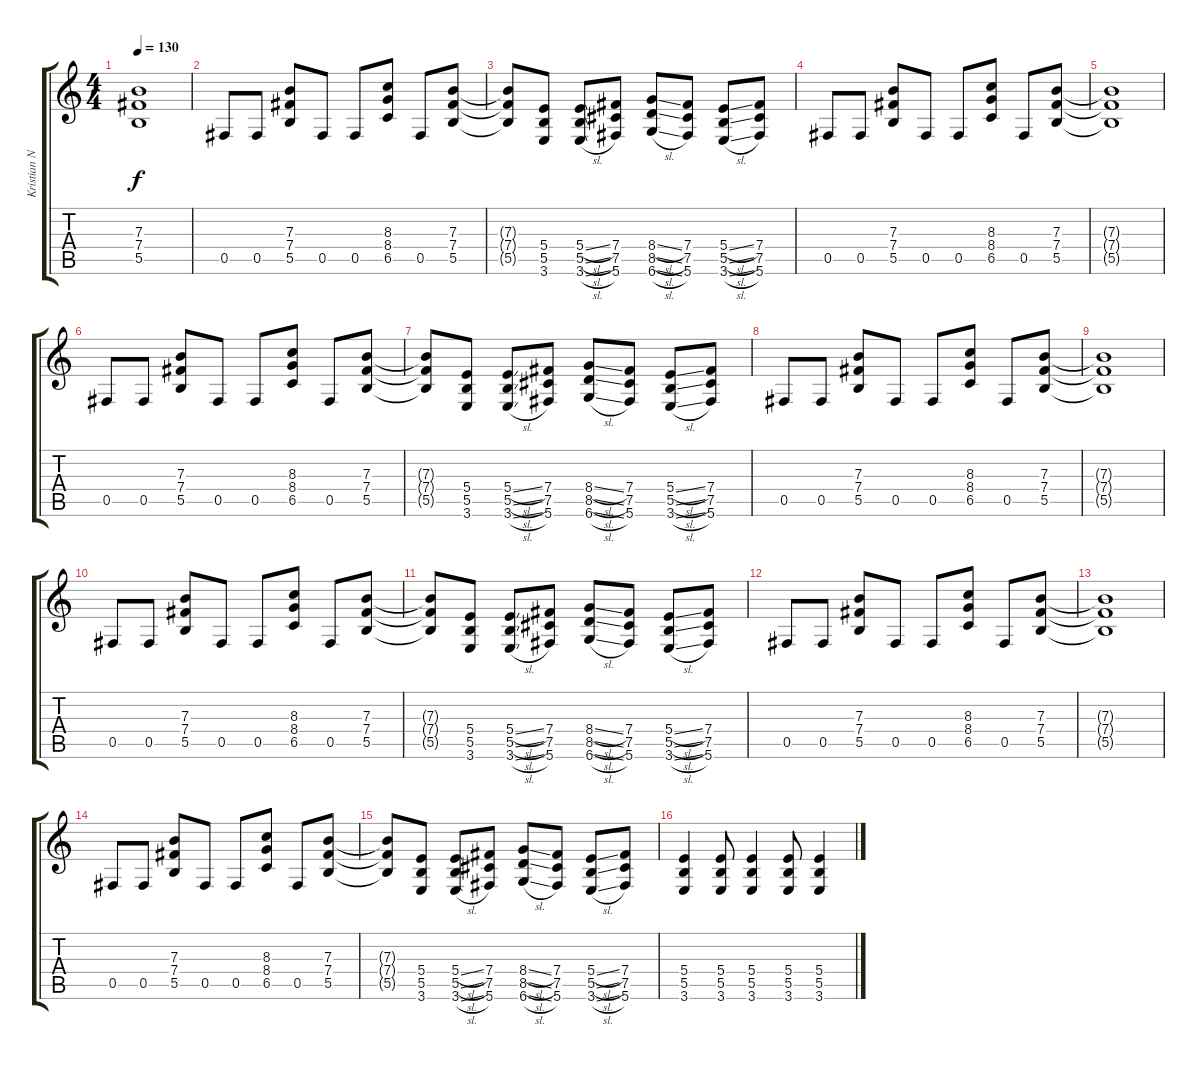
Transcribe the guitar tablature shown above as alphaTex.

\track ("Kristian Niemann" "Kristian N") {instrument distortionguitar}
\staff {score tabs}
\tuning (Db4 Ab3 E3 B2 Gb2 Db2) {hide}
\ts (4 4)
\tempo 130
\clef g2
\ks c
(7.3{t} 7.4{t} 5.5{t}).1{dy f} |
0.5.8 0.5.8 (7.3 7.4 5.5).8 0.5.8 0.5.8 (8.3 8.4 6.5).8 0.5.8 (7.3 7.4 5.5).8 |
(7.3{t} 7.4{t} 5.5{t}).8 (5.4 5.5 3.6).8 (5.4{sl} 5.5{sl} 3.6{sl}).8 (7.4 7.5 5.6).8 (8.4{sl} 8.5{sl} 6.6{sl}).8 (7.4 7.5 5.6).8 (5.4{sl} 5.5{sl} 3.6{sl}).8 (7.4 7.5 5.6).8 |
0.5.8 0.5.8 (7.3 7.4 5.5).8 0.5.8 0.5.8 (8.3 8.4 6.5).8 0.5.8 (7.3 7.4 5.5).8 |
(7.3{t} 7.4{t} 5.5{t}).1 |
0.5.8 0.5.8 (7.3 7.4 5.5).8 0.5.8 0.5.8 (8.3 8.4 6.5).8 0.5.8 (7.3 7.4 5.5).8 |
(7.3{t} 7.4{t} 5.5{t}).8 (5.4 5.5 3.6).8 (5.4{sl} 5.5{sl} 3.6{sl}).8 (7.4 7.5 5.6).8 (8.4{sl} 8.5{sl} 6.6{sl}).8 (7.4 7.5 5.6).8 (5.4{sl} 5.5{sl} 3.6{sl}).8 (7.4 7.5 5.6).8 |
0.5.8{volume 13} 0.5.8 (7.3 7.4 5.5).8 0.5.8 0.5.8 (8.3 8.4 6.5).8 0.5.8 (7.3 7.4 5.5).8 |
(7.3{t} 7.4{t} 5.5{t}).1 |
0.5.8 0.5.8 (7.3 7.4 5.5).8 0.5.8 0.5.8 (8.3 8.4 6.5).8 0.5.8 (7.3 7.4 5.5).8 |
(7.3{t} 7.4{t} 5.5{t}).8 (5.4 5.5 3.6).8 (5.4{sl} 5.5{sl} 3.6{sl}).8 (7.4 7.5 5.6).8 (8.4{sl} 8.5{sl} 6.6{sl}).8 (7.4 7.5 5.6).8 (5.4{sl} 5.5{sl} 3.6{sl}).8 (7.4 7.5 5.6).8 |
0.5.8 0.5.8 (7.3 7.4 5.5).8 0.5.8 0.5.8 (8.3 8.4 6.5).8 0.5.8 (7.3 7.4 5.5).8 |
(7.3{t} 7.4{t} 5.5{t}).1 |
0.5.8 0.5.8 (7.3 7.4 5.5).8 0.5.8 0.5.8 (8.3 8.4 6.5).8 0.5.8 (7.3 7.4 5.5).8 |
(7.3{t} 7.4{t} 5.5{t}).8 (5.4 5.5 3.6).8 (5.4{sl} 5.5{sl} 3.6{sl}).8 (7.4 7.5 5.6).8 (8.4{sl} 8.5{sl} 6.6{sl}).8 (7.4 7.5 5.6).8 (5.4{sl} 5.5{sl} 3.6{sl}).8 (7.4 7.5 5.6).8 |
(5.4 5.5 3.6).4 (5.4 5.5 3.6).8 (5.4 5.5 3.6).4 (5.4 5.5 3.6).8 (5.4 5.5 3.6).4
